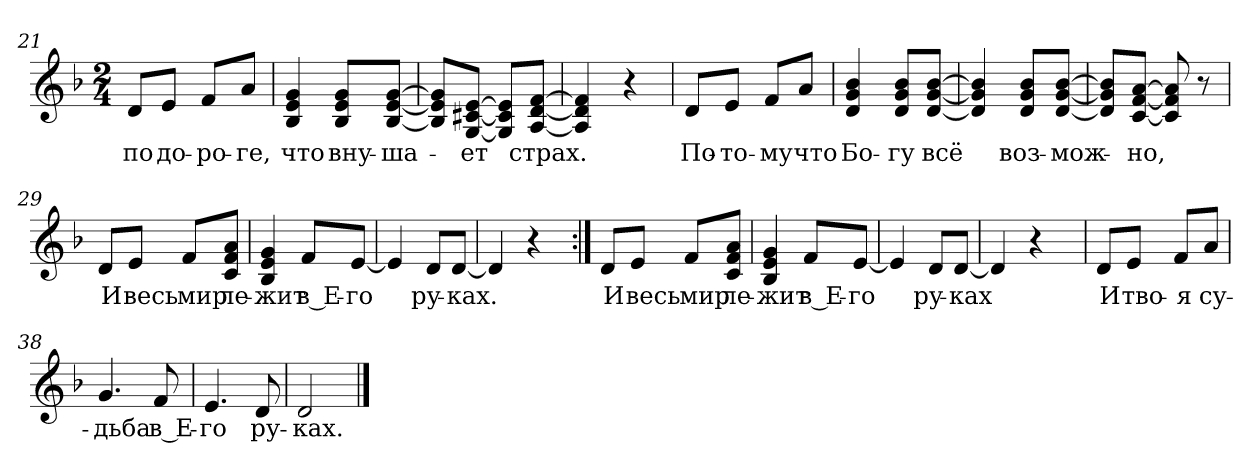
**kern	**text
*part1	*part1
*staff1	*staff1
*clefG2	*
*k[b-]	*
*d:	*
*M2/4	*
=21	=21
!	!LO:LY:b:color=#000000
8di/L	по
!	!LO:LY:b:color=#000000
8ei/J	до-
!	!LO:LY:b:color=#000000
8fi/L	-ро-
!	!LO:LY:b:color=#000000
8ai/J	-ге,
=22	=22
!	!LO:LY:b:color=#000000
4B-i/ 4ei 4gi	что
!	!LO:LY:b:color=#000000
8B-i/ 8ei 8giL	вну-
!	!LO:LY:b:color=#000000
[<8B-i/ [<8ei [>8giJ	-ша-
=23	=23
8B-i/] 8ei] 8gi]L	.
!	!LO:LY:b:color=#000000
[<8Gi/ [<8c#Xi [>8eiJ	-ет
8Gi/] 8c#i] 8ei]L	.
!	!LO:LY:b:color=#000000
[<8Ai/ [<8di [>8fiJ	страх.
=24	=24
4Ai/] 4di] 4fi]	.
4r	.
=25	=25
!	!LO:LY:b:color=#000000
8di/L	По-
!	!LO:LY:b:color=#000000
8ei/J	-то-
!	!LO:LY:b:color=#000000
8fi/L	-му
!	!LO:LY:b:color=#000000
8ai/J	что
!!LO:LB:g=z
=26	=26
!	!LO:LY:b:color=#000000
4di/ 4gi 4b-i	Бо-
!	!LO:LY:b:color=#000000
8di/ 8gi 8b-iL	-гу
!	!LO:LY:b:color=#000000
[<8di/ [<8gi [>8b-iJ	всё
=27	=27
4di/] 4gi] 4b-i]	.
!	!LO:LY:b:color=#000000
8di/ 8gi 8b-iL	воз-
!	!LO:LY:b:color=#000000
[<8di/ [<8gi [>8b-iJ	-мож-
=28	=28
8di/] 8gi] 8b-i]L	.
!	!LO:LY:b:color=#000000
[<8ci/ [<8fi [>8aiJ	но,
8ci/] 8fi] 8ai]	.
8r	.
=29	=29
!	!LO:LY:b:color=#000000
8di/L	И
!	!LO:LY:b:color=#000000
8ei/J	весь
!	!LO:LY:b:color=#000000
8fi/L	мир
!	!LO:LY:b:color=#000000
8ci/ 8fi 8aiJ	ле-
=30	=30
!	!LO:LY:b:color=#000000
4B-i/ 4ei 4gi	-жит
!	!LO:LY:b:color=#000000
8fi/L	в Е-
!	!LO:LY:b:color=#000000
[<8ei/J	-го
=31	=31
4ei/]	.
!	!LO:LY:b:color=#000000
8di/L	ру-
!	!LO:LY:b:color=#000000
[<8di/J	-ках.
=32	=32
4di/]	.
4r	.
!!LO:LB:g=z
=33:|!	=33:|!
!	!LO:LY:b:color=#000000
8di/L	И
!	!LO:LY:b:color=#000000
8ei/J	весь
!	!LO:LY:b:color=#000000
8fi/L	мир
!	!LO:LY:b:color=#000000
8ci/ 8fi 8aiJ	ле-
=34	=34
!	!LO:LY:b:color=#000000
4B-i/ 4ei 4gi	-жит
!	!LO:LY:b:color=#000000
8fi/L	в Е-
!	!LO:LY:b:color=#000000
[<8ei/J	-го
=35	=35
4ei/]	.
!	!LO:LY:b:color=#000000
8di/L	ру-
!	!LO:LY:b:color=#000000
[<8di/J	-ках
=36	=36
4di/]	.
4r	.
=37	=37
!	!LO:LY:b:color=#000000
8di/L	И
!	!LO:LY:b:color=#000000
8ei/J	тво-
!	!LO:LY:b:color=#000000
8fi/L	-я
!	!LO:LY:b:color=#000000
8ai/J	су-
=38	=38
!	!LO:LY:b:color=#000000
4.gi/	-дьба
!	!LO:LY:b:color=#000000
8fi/	в Е-
=39	=39
!	!LO:LY:b:color=#000000
4.ei/	-го
!	!LO:LY:b:color=#000000
8di/	ру-
=40	=40
!	!LO:LY:b:color=#000000
2di/	-ках.
==	==
*-	*-
